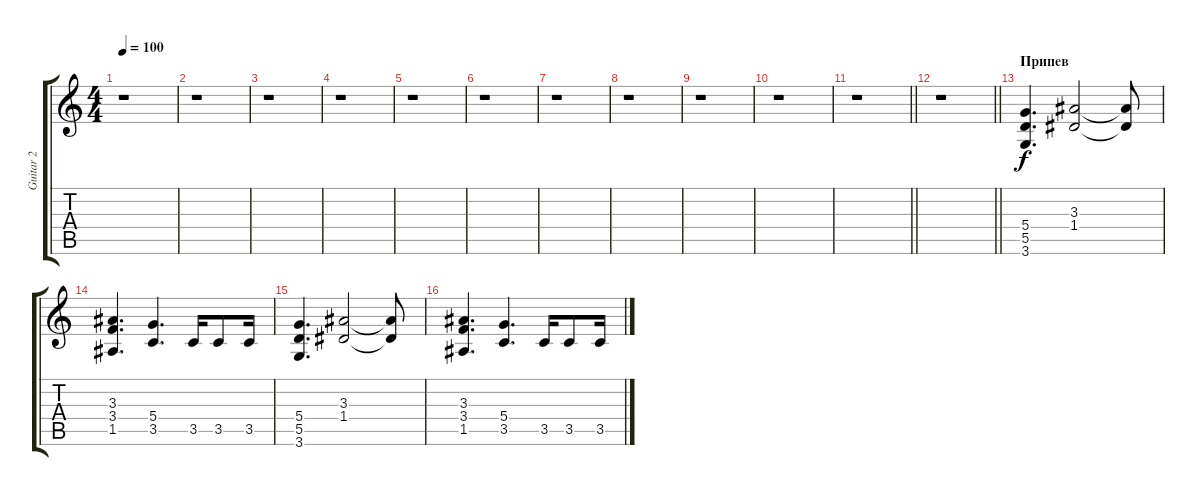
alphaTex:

\track ("Guitar 2" "Guitar 2") {instrument overdrivenguitar}
\staff {score tabs}
\tuning (E4 B3 G3 D3 A2 E2) {hide}
\ts (4 4)
\tempo 100
\clef g2
\ks c
r.1{dy f} |
r.1 |
r.1 |
r.1 |
r.1 |
r.1 |
r.1 |
r.1 |
r.1 |
r.1 |
\barLineRight lightlight
r.1 |
\barLineRight lightlight
r.1 |
\section ("" "Припев")
(5.4 5.5 3.6).4{d} (3.3 1.4).2 (3.3{t} 1.4{t}).8 |
(3.3 3.4 1.5).4{d} (5.4 3.5).4{d} 3.5.16 3.5.8 3.5.16 |
(5.4 5.5 3.6).4{d} (3.3 1.4).2 (3.3{t} 1.4{t}).8 |
(3.3 3.4 1.5).4{d} (5.4 3.5).4{d} 3.5.16 3.5.8 3.5.16
